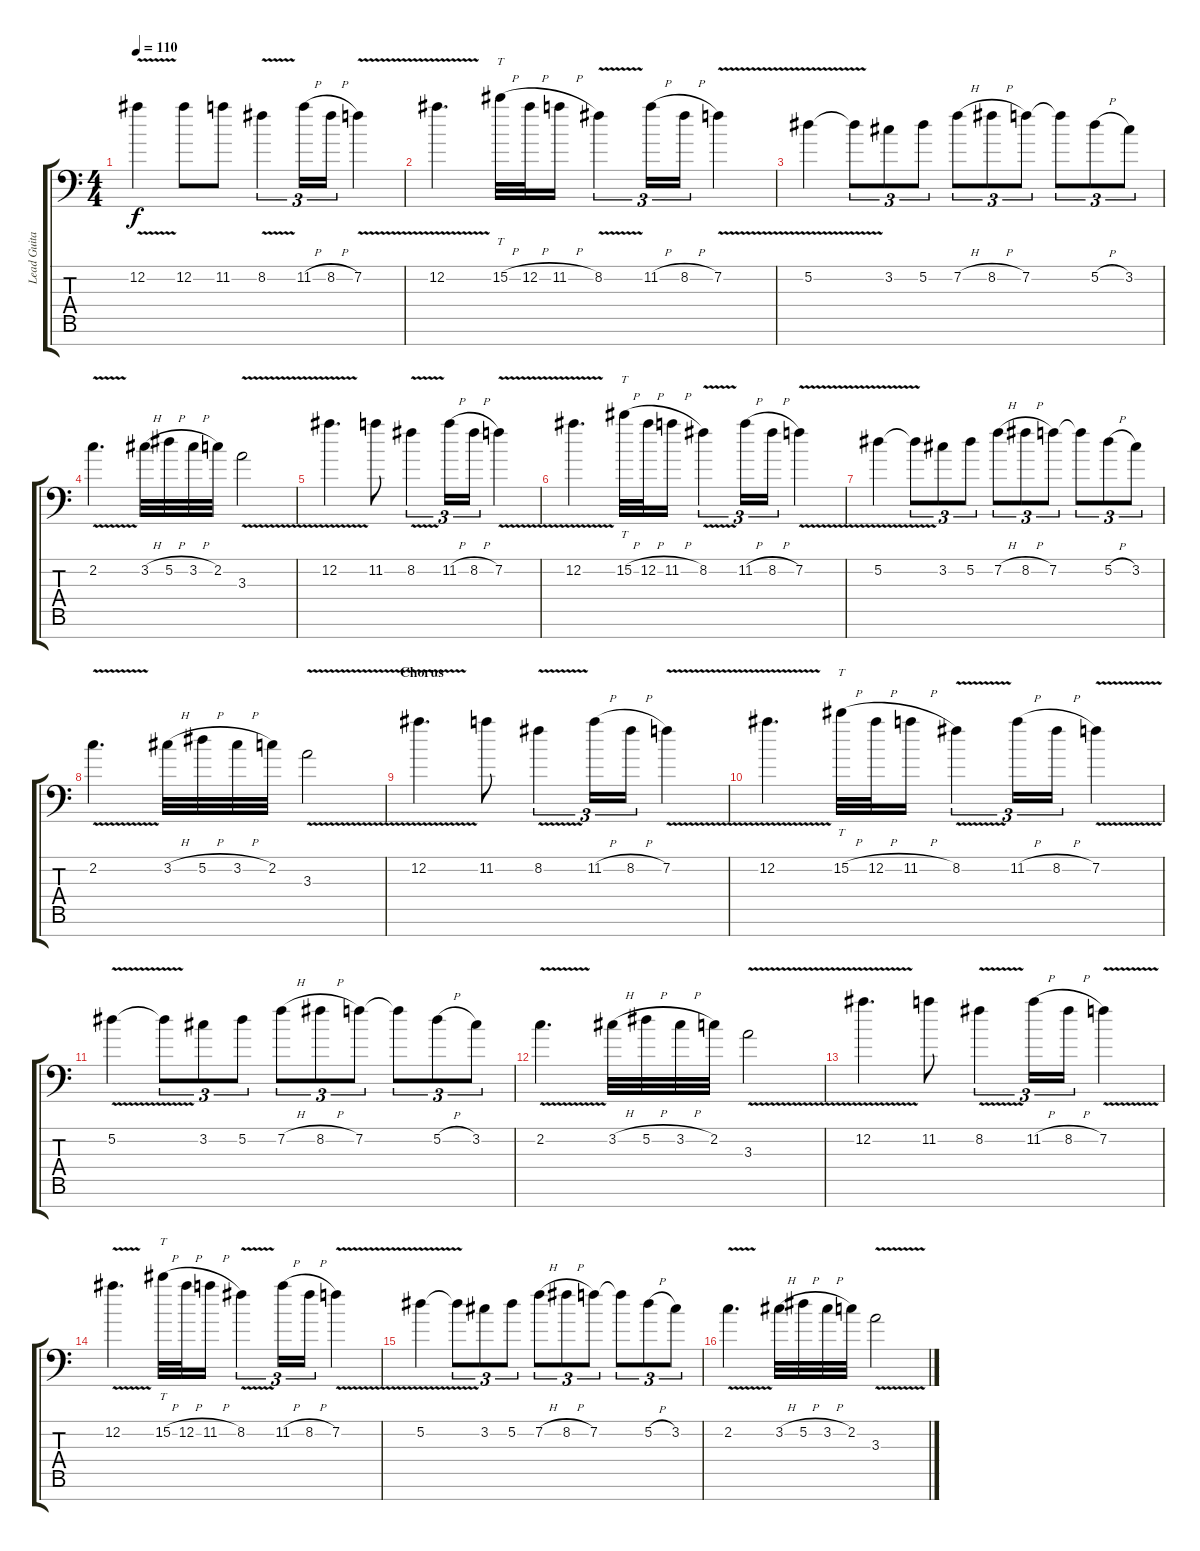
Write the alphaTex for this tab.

\track ("Lead Guitar Right" "Lead Guita") {instrument distortionguitar}
\staff {score tabs}
\tuning (Eb4 Bb3 Gb3 Db3 Ab2 Eb2 Ab1) {hide}
\ts (4 4)
\tempo 110
\clef f4
\ks c
12.2{v}.4{dy f} 12.2.8 11.2.8 8.2{v}.4{tu (3 2)} 11.2{h}.16{tu (3 2)} 8.2{h}.16{tu (3 2)} 7.2{v}.4 |
12.2{v}.4{d} 15.2{h}.32{tt} 12.2{h}.32 11.2{h}.16 8.2{v}.4{tu (3 2)} 11.2{h}.16{tu (3 2)} 8.2{h}.16{tu (3 2)} 7.2{v}.4 |
5.2{v}.4 5.2{t}.8{tu (3 2)} 3.2.8{tu (3 2)} 5.2.8{tu (3 2)} 7.2{h}.8{tu (3 2)} 8.2{h}.8{tu (3 2)} 7.2.8{tu (3 2)} 7.2{t}.8{tu (3 2)} 5.2{h}.8{tu (3 2)} 3.2.8{tu (3 2)} |
2.2{v}.4{d} 3.2{h}.32 5.2{h}.32 3.2{h}.32 2.2.32 3.3{v}.2 |
12.2{v}.4{d} 11.2.8 8.2{v}.4{tu (3 2)} 11.2{h}.16{tu (3 2)} 8.2{h}.16{tu (3 2)} 7.2{v}.4 |
12.2{v}.4{d} 15.2{h}.32{tt} 12.2{h}.32 11.2{h}.16 8.2{v}.4{tu (3 2)} 11.2{h}.16{tu (3 2)} 8.2{h}.16{tu (3 2)} 7.2{v}.4 |
5.2{v}.4 5.2{t}.8{tu (3 2)} 3.2.8{tu (3 2)} 5.2.8{tu (3 2)} 7.2{h}.8{tu (3 2)} 8.2{h}.8{tu (3 2)} 7.2.8{tu (3 2)} 7.2{t}.8{tu (3 2)} 5.2{h}.8{tu (3 2)} 3.2.8{tu (3 2)} |
2.2{v}.4{d} 3.2{h}.32 5.2{h}.32 3.2{h}.32 2.2.32 3.3{v}.2 |
\section ("" "Chorus")
12.2{v}.4{d} 11.2.8 8.2{v}.4{tu (3 2)} 11.2{h}.16{tu (3 2)} 8.2{h}.16{tu (3 2)} 7.2{v}.4 |
12.2{v}.4{d} 15.2{h}.32{tt} 12.2{h}.32 11.2{h}.16 8.2{v}.4{tu (3 2)} 11.2{h}.16{tu (3 2)} 8.2{h}.16{tu (3 2)} 7.2{v}.4 |
5.2{v}.4 5.2{t}.8{tu (3 2)} 3.2.8{tu (3 2)} 5.2.8{tu (3 2)} 7.2{h}.8{tu (3 2)} 8.2{h}.8{tu (3 2)} 7.2.8{tu (3 2)} 7.2{t}.8{tu (3 2)} 5.2{h}.8{tu (3 2)} 3.2.8{tu (3 2)} |
2.2{v}.4{d} 3.2{h}.32 5.2{h}.32 3.2{h}.32 2.2.32 3.3{v}.2 |
12.2{v}.4{d} 11.2.8 8.2{v}.4{tu (3 2)} 11.2{h}.16{tu (3 2)} 8.2{h}.16{tu (3 2)} 7.2{v}.4 |
12.2{v}.4{d} 15.2{h}.32{tt} 12.2{h}.32 11.2{h}.16 8.2{v}.4{tu (3 2)} 11.2{h}.16{tu (3 2)} 8.2{h}.16{tu (3 2)} 7.2{v}.4 |
5.2{v}.4 5.2{t}.8{tu (3 2)} 3.2.8{tu (3 2)} 5.2.8{tu (3 2)} 7.2{h}.8{tu (3 2)} 8.2{h}.8{tu (3 2)} 7.2.8{tu (3 2)} 7.2{t}.8{tu (3 2)} 5.2{h}.8{tu (3 2)} 3.2.8{tu (3 2)} |
2.2{v}.4{d} 3.2{h}.32 5.2{h}.32 3.2{h}.32 2.2.32 3.3{v}.2
